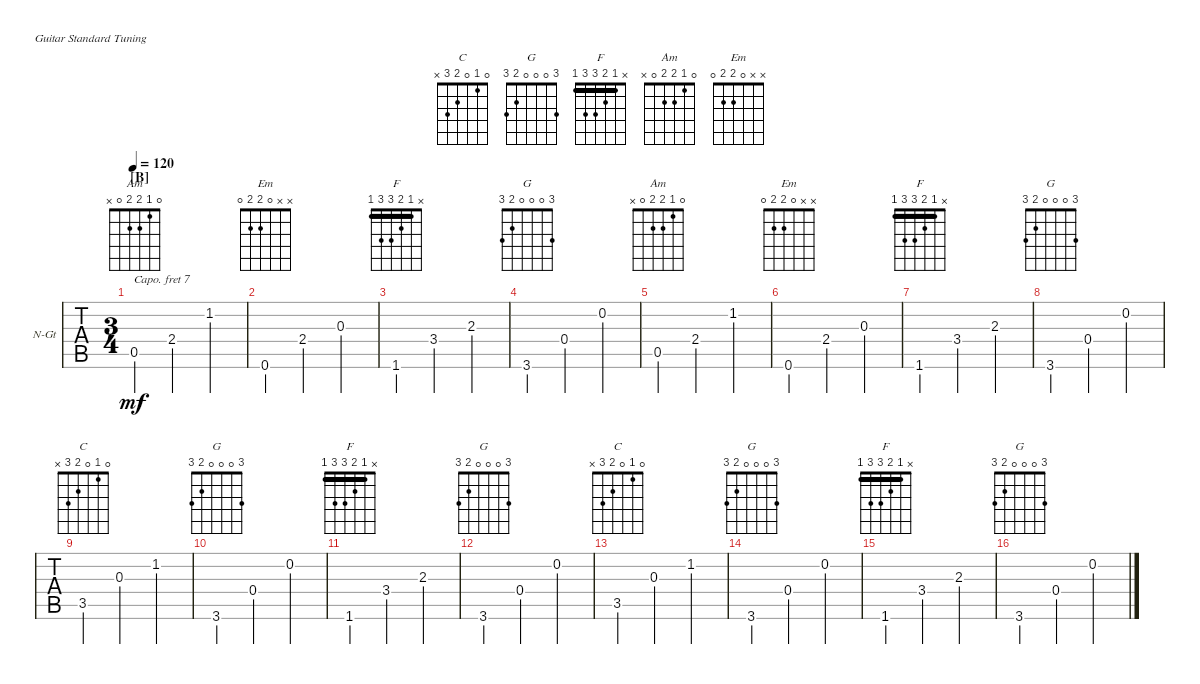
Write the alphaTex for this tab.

\bracketExtendMode groupsimilarinstruments
\firstSystemTrackNameOrientation horizontal
\otherSystemsTrackNameOrientation horizontal
\chordDiagramsInScore
\track ("Guitar" "N-Gt") {instrument acousticguitarnylon}
\staff {tabs}
\capo 7
\tuning (E4 B3 G3 D3 A2 E2)
\chord ("C" 0 1 0 2 3 x)
\chord ("G" 3 0 0 0 2 3)
\chord ("F" x 1 2 3 3 1) {barre 1}
\chord ("Am" 0 1 2 2 0 x)
\chord ("Em" x x 0 2 2 0)
\ts (3 4)
\section ("B" "")
\tempo 120
\clef g2
\ks c
0.5.4{ch "Am" dy mf} 2.4.4 1.2.4 |
0.6.4{ch "Em"} 2.4.4 0.3.4 |
1.6.4{ch "F"} 3.4.4 2.3.4 |
3.6.4{ch "G"} 0.4.4 0.2.4 |
0.5.4{ch "Am"} 2.4.4 1.2.4 |
0.6.4{ch "Em"} 2.4.4 0.3.4 |
1.6.4{ch "F"} 3.4.4 2.3.4 |
3.6.4{ch "G"} 0.4.4 0.2.4 |
3.5.4{ch "C"} 0.3.4 1.2.4 |
3.6.4{ch "G"} 0.4.4 0.2.4 |
1.6.4{ch "F"} 3.4.4 2.3.4 |
3.6.4{ch "G"} 0.4.4 0.2.4 |
3.5.4{ch "C"} 0.3.4 1.2.4 |
3.6.4{ch "G"} 0.4.4 0.2.4 |
1.6.4{ch "F"} 3.4.4 2.3.4 |
3.6.4{ch "G"} 0.4.4 0.2.4
